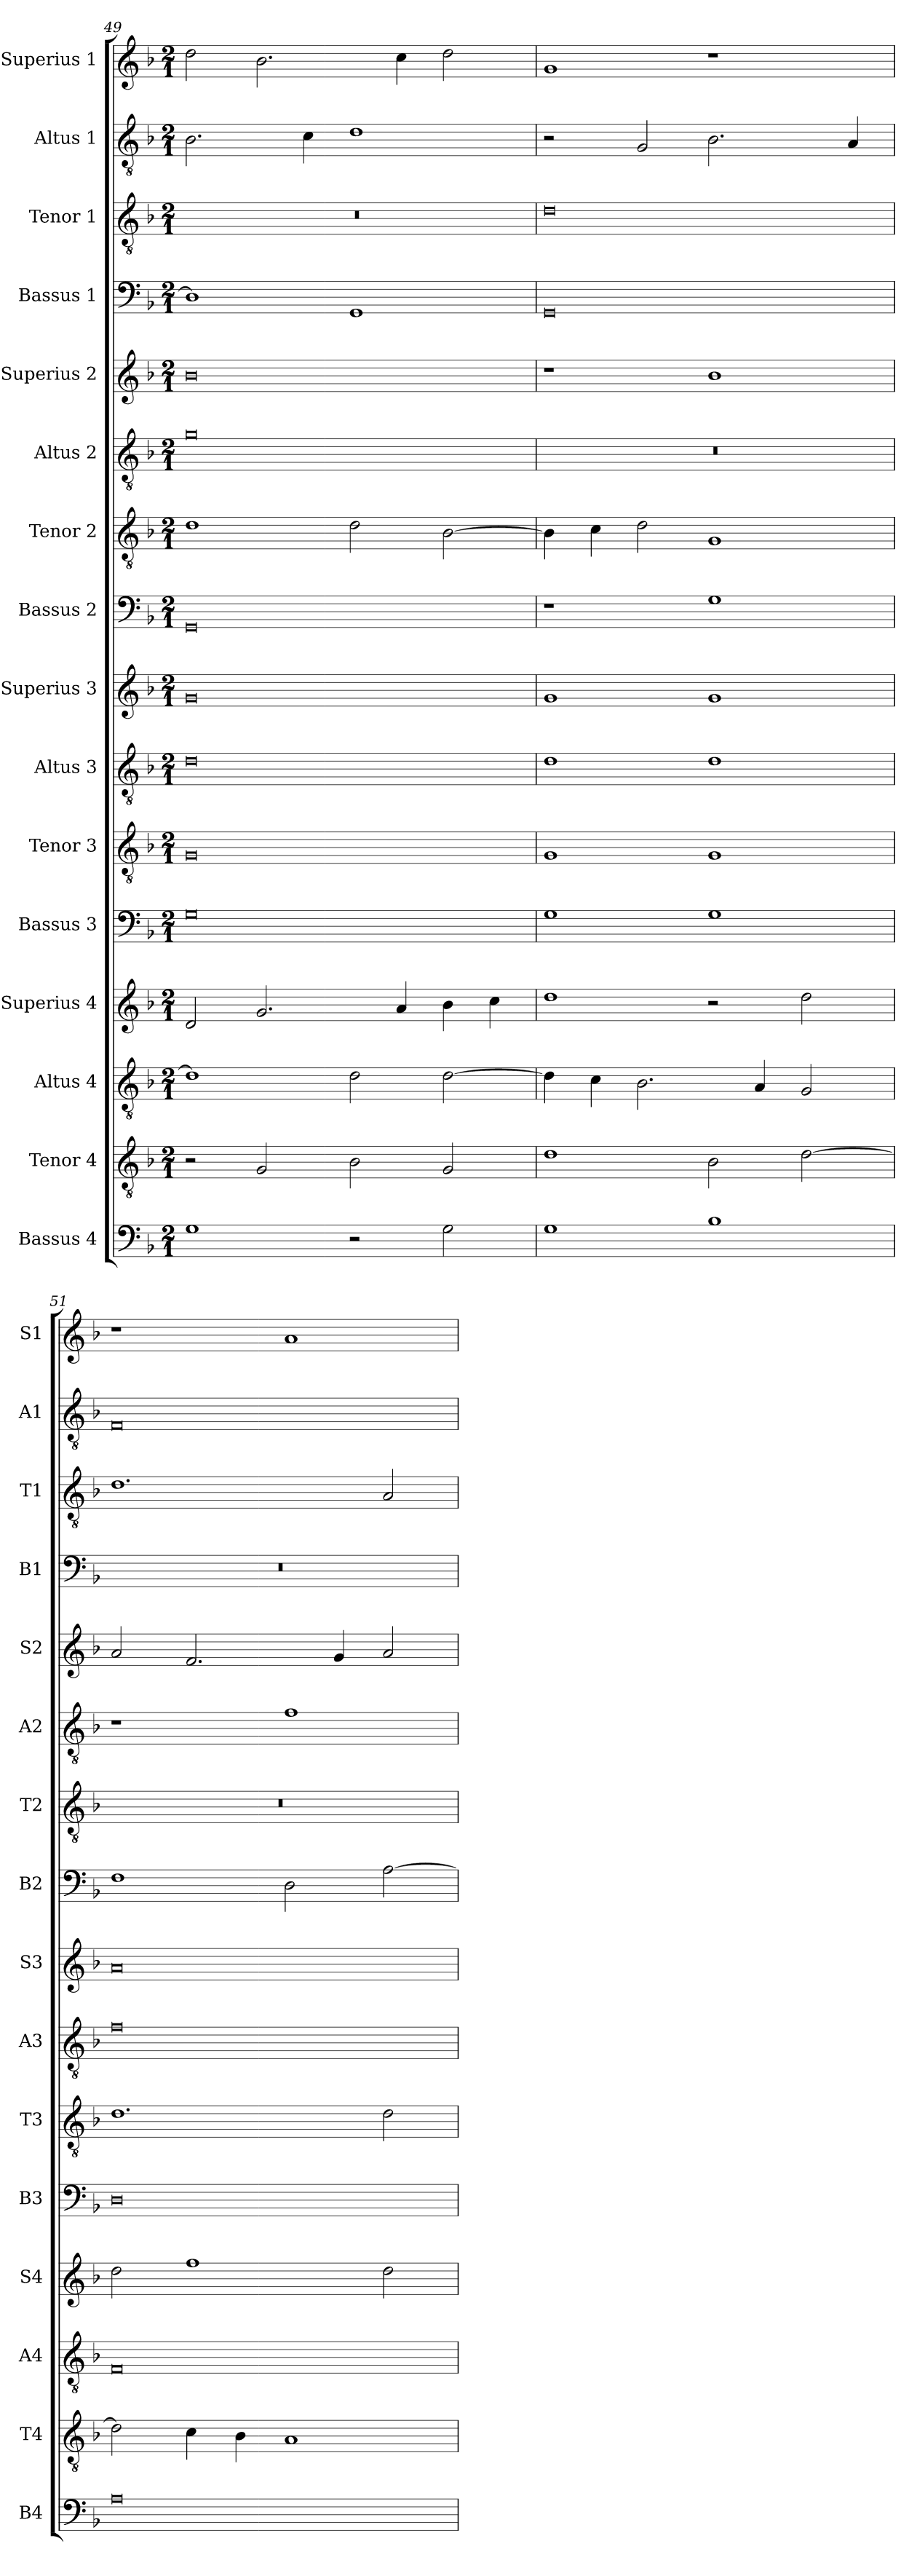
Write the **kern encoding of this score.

**kern	**kern	**kern	**kern	**kern	**kern	**kern	**kern	**kern	**kern	**kern	**kern	**kern	**kern	**kern	**kern
*part16	*part15	*part14	*part13	*part12	*part11	*part10	*part9	*part8	*part7	*part6	*part5	*part4	*part3	*part2	*part1
*staff16	*staff15	*staff14	*staff13	*staff12	*staff11	*staff10	*staff9	*staff8	*staff7	*staff6	*staff5	*staff4	*staff3	*staff2	*staff1
*I"Bassus 4	*I"Tenor 4	*I"Altus 4	*I"Superius 4	*I"Bassus 3	*I"Tenor 3	*I"Altus 3	*I"Superius 3	*I"Bassus 2	*I"Tenor 2	*I"Altus 2	*I"Superius 2	*I"Bassus 1	*I"Tenor 1	*I"Altus 1	*I"Superius 1
*I'B4	*I'T4	*I'A4	*I'S4	*I'B3	*I'T3	*I'A3	*I'S3	*I'B2	*I'T2	*I'A2	*I'S2	*I'B1	*I'T1	*I'A1	*I'S1
*clefF4	*clefGv2	*clefGv2	*clefG2	*clefF4	*clefGv2	*clefGv2	*clefG2	*clefF4	*clefGv2	*clefGv2	*clefG2	*clefF4	*clefGv2	*clefGv2	*clefG2
*k[b-]	*k[b-]	*k[b-]	*k[b-]	*k[b-]	*k[b-]	*k[b-]	*k[b-]	*k[b-]	*k[b-]	*k[b-]	*k[b-]	*k[b-]	*k[b-]	*k[b-]	*k[b-]
*M2/1	*M2/1	*M2/1	*M2/1	*M2/1	*M2/1	*M2/1	*M2/1	*M2/1	*M2/1	*M2/1	*M2/1	*M2/1	*M2/1	*M2/1	*M2/1
=49	=49	=49	=49	=49	=49	=49	=49	=49	=49	=49	=49	=49	=49	=49	=49
1G	2r	1d]	2d	0G	0G	0d	0g	0GG	1d	0g	0b-	1D]	0r	2.B-	2dd
.	2G	.	2.g	.	.	.	.	.	.	.	.	.	.	.	2.b-
.	.	.	.	.	.	.	.	.	.	.	.	.	.	4c	.
2r	2B-	2d	.	.	.	.	.	.	2d	.	.	1GG	.	1d	.
.	.	.	4a	.	.	.	.	.	.	.	.	.	.	.	4cc
2G	2G	[2d	4b-	.	.	.	.	.	[2B-	.	.	.	.	.	2dd
.	.	.	4cc	.	.	.	.	.	.	.	.	.	.	.	.
=50	=50	=50	=50	=50	=50	=50	=50	=50	=50	=50	=50	=50	=50	=50	=50
1G	1d	4d]	1dd	1G	1G	1d	1g	1r	4B-]	0r	1r	0GG	0d	2r	1g
.	.	4c	.	.	.	.	.	.	4c	.	.	.	.	.	.
.	.	2.B-	.	.	.	.	.	.	2d	.	.	.	.	2G	.
1B-	2B-	.	2r	1G	1G	1d	1g	1G	1G	.	1b-	.	.	2.B-	1r
.	.	4A	.	.	.	.	.	.	.	.	.	.	.	.	.
.	[2d	2G	2dd	.	.	.	.	.	.	.	.	.	.	.	.
.	.	.	.	.	.	.	.	.	.	.	.	.	.	4A	.
=51	=51	=51	=51	=51	=51	=51	=51	=51	=51	=51	=51	=51	=51	=51	=51
0A	2d]	0F	2dd	0D	1.d	0f	0a	1F	0r	1r	2a	0r	1.d	0F	1r
.	4c	.	1ff	.	.	.	.	.	.	.	2.f	.	.	.	.
.	4B-	.	.	.	.	.	.	.	.	.	.	.	.	.	.
.	1A	.	.	.	.	.	.	2D	.	1f	.	.	.	.	1a
.	.	.	.	.	.	.	.	.	.	.	4g	.	.	.	.
.	.	.	2dd	.	2d	.	.	[2A	.	.	2a	.	2A	.	.
=	=	=	=	=	=	=	=	=	=	=	=	=	=	=	=
*-	*-	*-	*-	*-	*-	*-	*-	*-	*-	*-	*-	*-	*-	*-	*-
